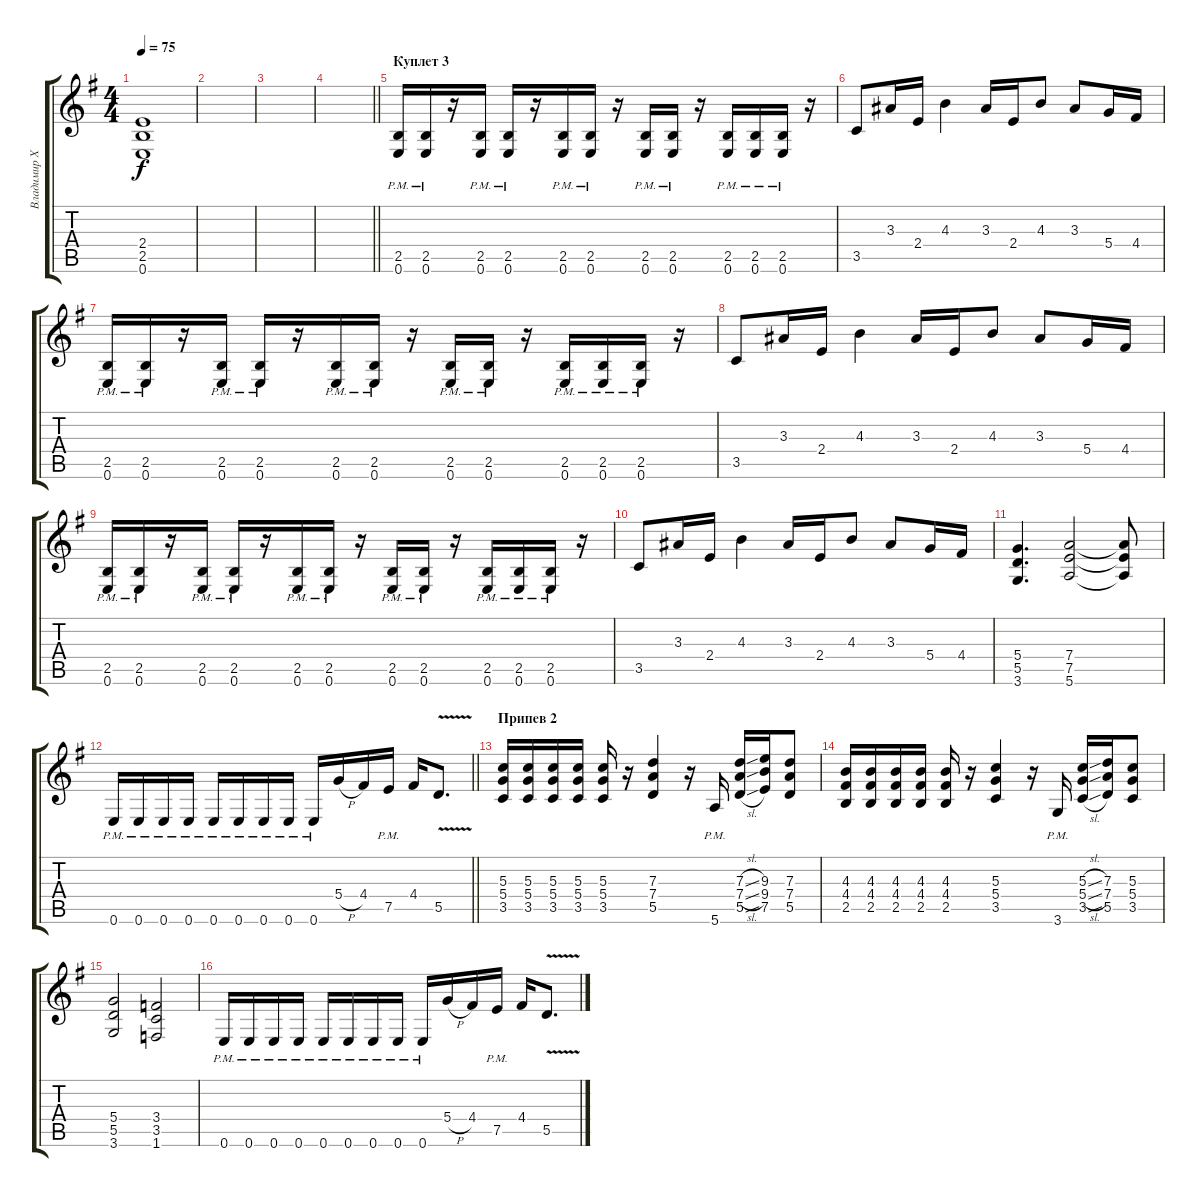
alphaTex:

\track ("Владимир Холстинин" "Владимир Х") {instrument distortionguitar}
\staff {score tabs}
\tuning (E4 B3 G3 D3 A2 E2) {hide}
\ts (4 4)
\tempo 75
\clef g2
\ks eminor
(2.4{t} 2.5{t} 0.6{t}).1{dy f} |
|
|
\barLineRight lightlight
|
\section ("" "Куплет 3")
(2.5{pm} 0.6{pm}).16{volume 14} (2.5{pm} 0.6{pm}).16 r.16 (2.5{pm} 0.6{pm}).16 (2.5{pm} 0.6{pm}).16 r.16 (2.5{pm} 0.6{pm}).16 (2.5{pm} 0.6{pm}).16 r.16 (2.5{pm} 0.6{pm}).16 (2.5{pm} 0.6{pm}).16 r.16 (2.5{pm} 0.6{pm}).16 (2.5{pm} 0.6{pm}).16 (2.5{pm} 0.6{pm}).16 r.16 |
3.5.8 3.3.16 2.4.16 4.3.4 3.3.16 2.4.16 4.3.8 3.3.8 5.4.16 4.4.16 |
(2.5 0.6{pm}).16 (2.5{pm} 0.6{pm}).16 r.16 (2.5{pm} 0.6{pm}).16 (2.5{pm} 0.6{pm}).16 r.16 (2.5{pm} 0.6{pm}).16 (2.5{pm} 0.6{pm}).16 r.16 (2.5{pm} 0.6{pm}).16 (2.5{pm} 0.6{pm}).16 r.16 (2.5{pm} 0.6{pm}).16 (2.5{pm} 0.6{pm}).16 (2.5{pm} 0.6{pm}).16 r.16 |
3.5.8 3.3.16 2.4.16 4.3.4 3.3.16 2.4.16 4.3.8 3.3.8 5.4.16 4.4.16 |
(2.5{pm} 0.6{pm}).16 (2.5{pm} 0.6{pm}).16 r.16 (2.5{pm} 0.6{pm}).16 (2.5{pm} 0.6{pm}).16 r.16 (2.5{pm} 0.6{pm}).16 (2.5{pm} 0.6{pm}).16 r.16 (2.5{pm} 0.6{pm}).16 (2.5{pm} 0.6{pm}).16 r.16 (2.5{pm} 0.6{pm}).16 (2.5{pm} 0.6{pm}).16 (2.5{pm} 0.6{pm}).16 r.16 |
3.5.8 3.3.16 2.4.16 4.3.4 3.3.16 2.4.16 4.3.8 3.3.8 5.4.16 4.4.16 |
(5.4 5.5 3.6).4{d} (7.4 7.5 5.6).2 (7.4{t} 7.5{t} 5.6{t}).8 |
\barLineRight lightlight
0.6{pm}.16 0.6{pm}.16 0.6{pm}.16 0.6{pm}.16 0.6{pm}.16 0.6{pm}.16 0.6{pm}.16 0.6{pm}.16 0.6{pm}.16 5.4{h}.16 4.4.16 7.5{pm}.16 4.4.16 5.5{v}.8{d} |
\section ("" "Припев 2")
(5.3 5.4 3.5).16 (5.3 5.4 3.5).16 (5.3 5.4 3.5).16 (5.3 5.4 3.5).16 (5.3 5.4 3.5).16 r.16 (7.3 7.4 5.5).4 r.16 5.6{pm}.16 (7.3{sl} 7.4{sl} 5.5{sl}).16 (9.3 9.4 7.5).16 (7.3 7.4 5.5).8 |
(4.3 4.4 2.5).16 (4.3 4.4 2.5).16 (4.3 4.4 2.5).16 (4.3 4.4 2.5).16 (4.3 4.4 2.5).16 r.16 (5.3 5.4 3.5).4 r.16 3.6{pm}.16 (5.3{sl} 5.4{sl} 3.5{sl}).16 (7.3 7.4 5.5).16 (5.3 5.4 3.5).8 |
(5.4 5.5 3.6).2 (3.4 3.5 1.6).2 |
0.6{pm}.16 0.6{pm}.16 0.6{pm}.16 0.6{pm}.16 0.6{pm}.16 0.6{pm}.16 0.6{pm}.16 0.6{pm}.16 0.6{pm}.16 5.4{h}.16 4.4.16 7.5{pm}.16 4.4.16 5.5{v}.8{d}
